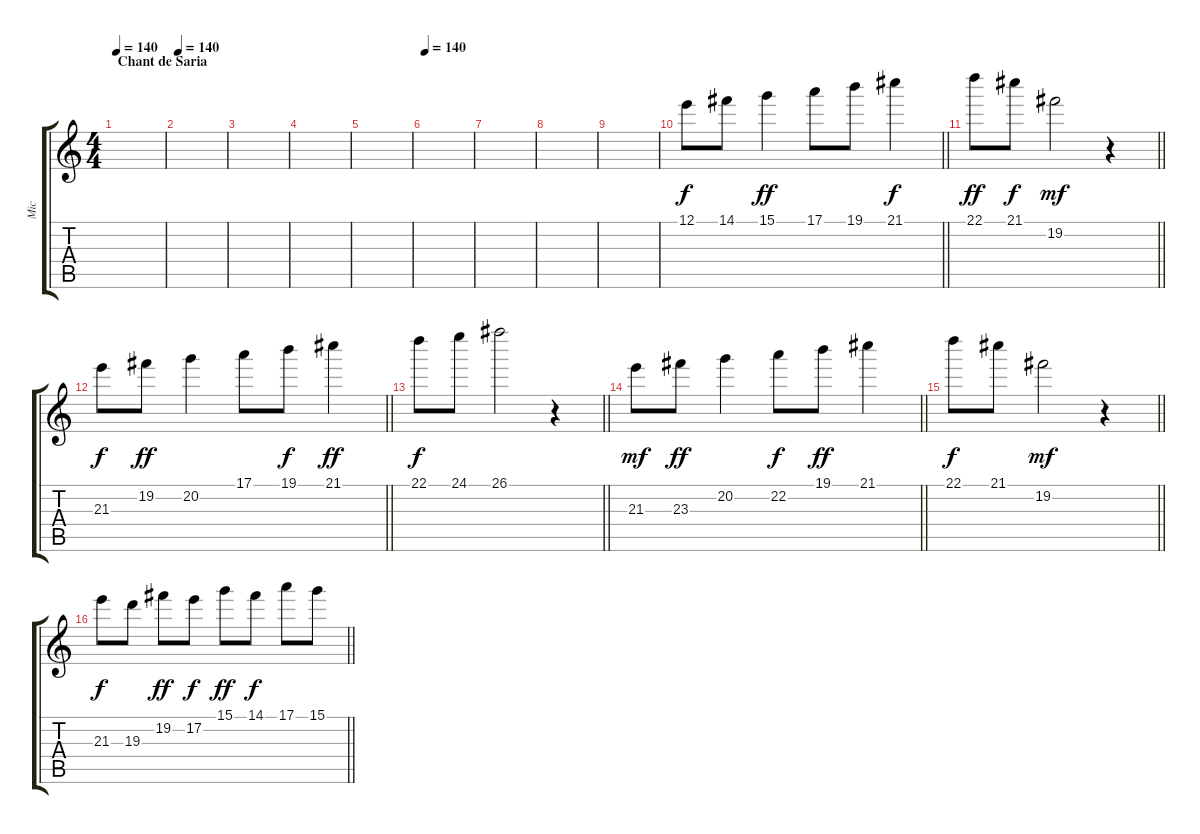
\track ("Mic" "Mic") {instrument distortionguitar}
\staff {score tabs}
\tuning (E4 B3 G3 D3 A2 E2) {hide}
\ts (4 4)
\section ("" "Chant de Saria")
\tempo 140
\clef g2
\ks c
|
\tempo 140
|
|
|
|
\tempo 140
|
|
|
|
\barLineRight lightlight
12.1.8 14.1.8 15.1.4{dy ff} 17.1.8 19.1.8 21.1.4{dy f} |
\barLineRight lightlight
22.1.8{dy ff} 21.1.8{dy f} 19.2.2{dy mf} r.4 |
\barLineRight lightlight
21.3.8{dy f} 19.2.8{dy ff} 20.2.4 17.1.8 19.1.8{dy f} 21.1.4{dy ff} |
\barLineRight lightlight
22.1.8{dy f} 24.1.8 26.1.2 r.4 |
\barLineRight lightlight
21.3.8{dy mf} 23.3.8{dy ff} 20.2.4 22.2.8{dy f} 19.1.8{dy ff} 21.1.4 |
\barLineRight lightlight
22.1.8{dy f} 21.1.8 19.2.2{dy mf} r.4 |
\barLineRight lightlight
21.3.8{dy f} 19.3.8 19.2.8{dy ff} 17.2.8{dy f} 15.1.8{dy ff} 14.1.8{dy f} 17.1.8 15.1.8
